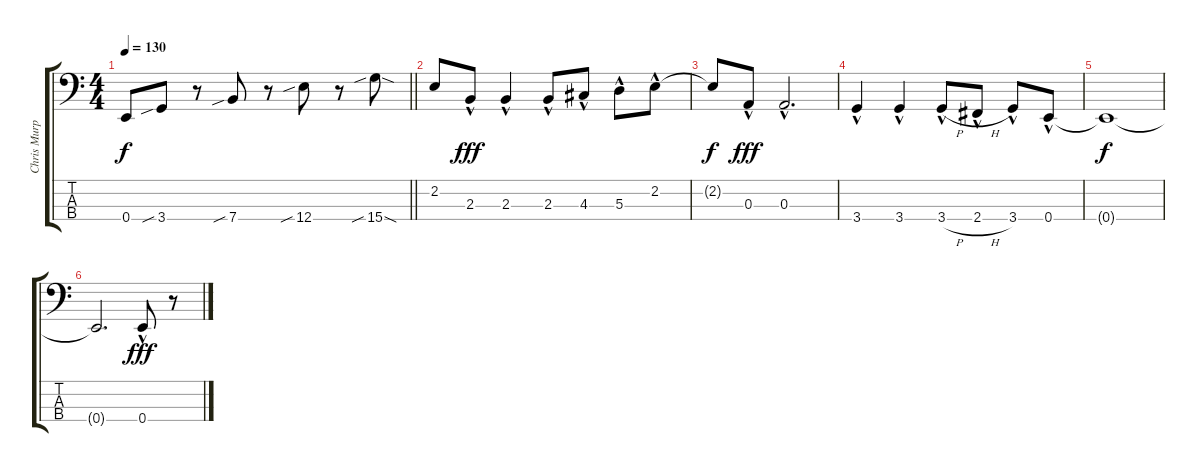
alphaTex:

\track ("Chris Murphy" "Chris Murp") {instrument electricbassfinger}
\staff {score tabs}
\tuning (G2 D2 A1 E1) {hide}
\ts (4 4)
\tempo 130
\clef f4
\barLineRight lightlight
\ks c
0.4{t}.8{dy f} 3.4{sib}.8 r.8 7.4{sib}.8 r.8 12.4{sib}.8 r.8 15.4{sib sod}.8 |
2.2{t}.8 2.3{hac}.8{dy fff} 2.3{hac}.4 2.3{hac}.8 4.3{hac}.8 5.3{hac}.8 2.2{hac}.8 |
2.2{t}.8{dy f} 0.3{hac}.8{dy fff} 0.3{hac}.2{d} |
3.4{hac}.4 3.4{hac}.4 3.4{h hac}.8 2.4{h hac}.8 3.4{hac}.8 0.4{hac}.8 |
0.4{t}.1{dy f} |
0.4{t}.2{d} 0.4{hac}.8{dy fff} r.8
